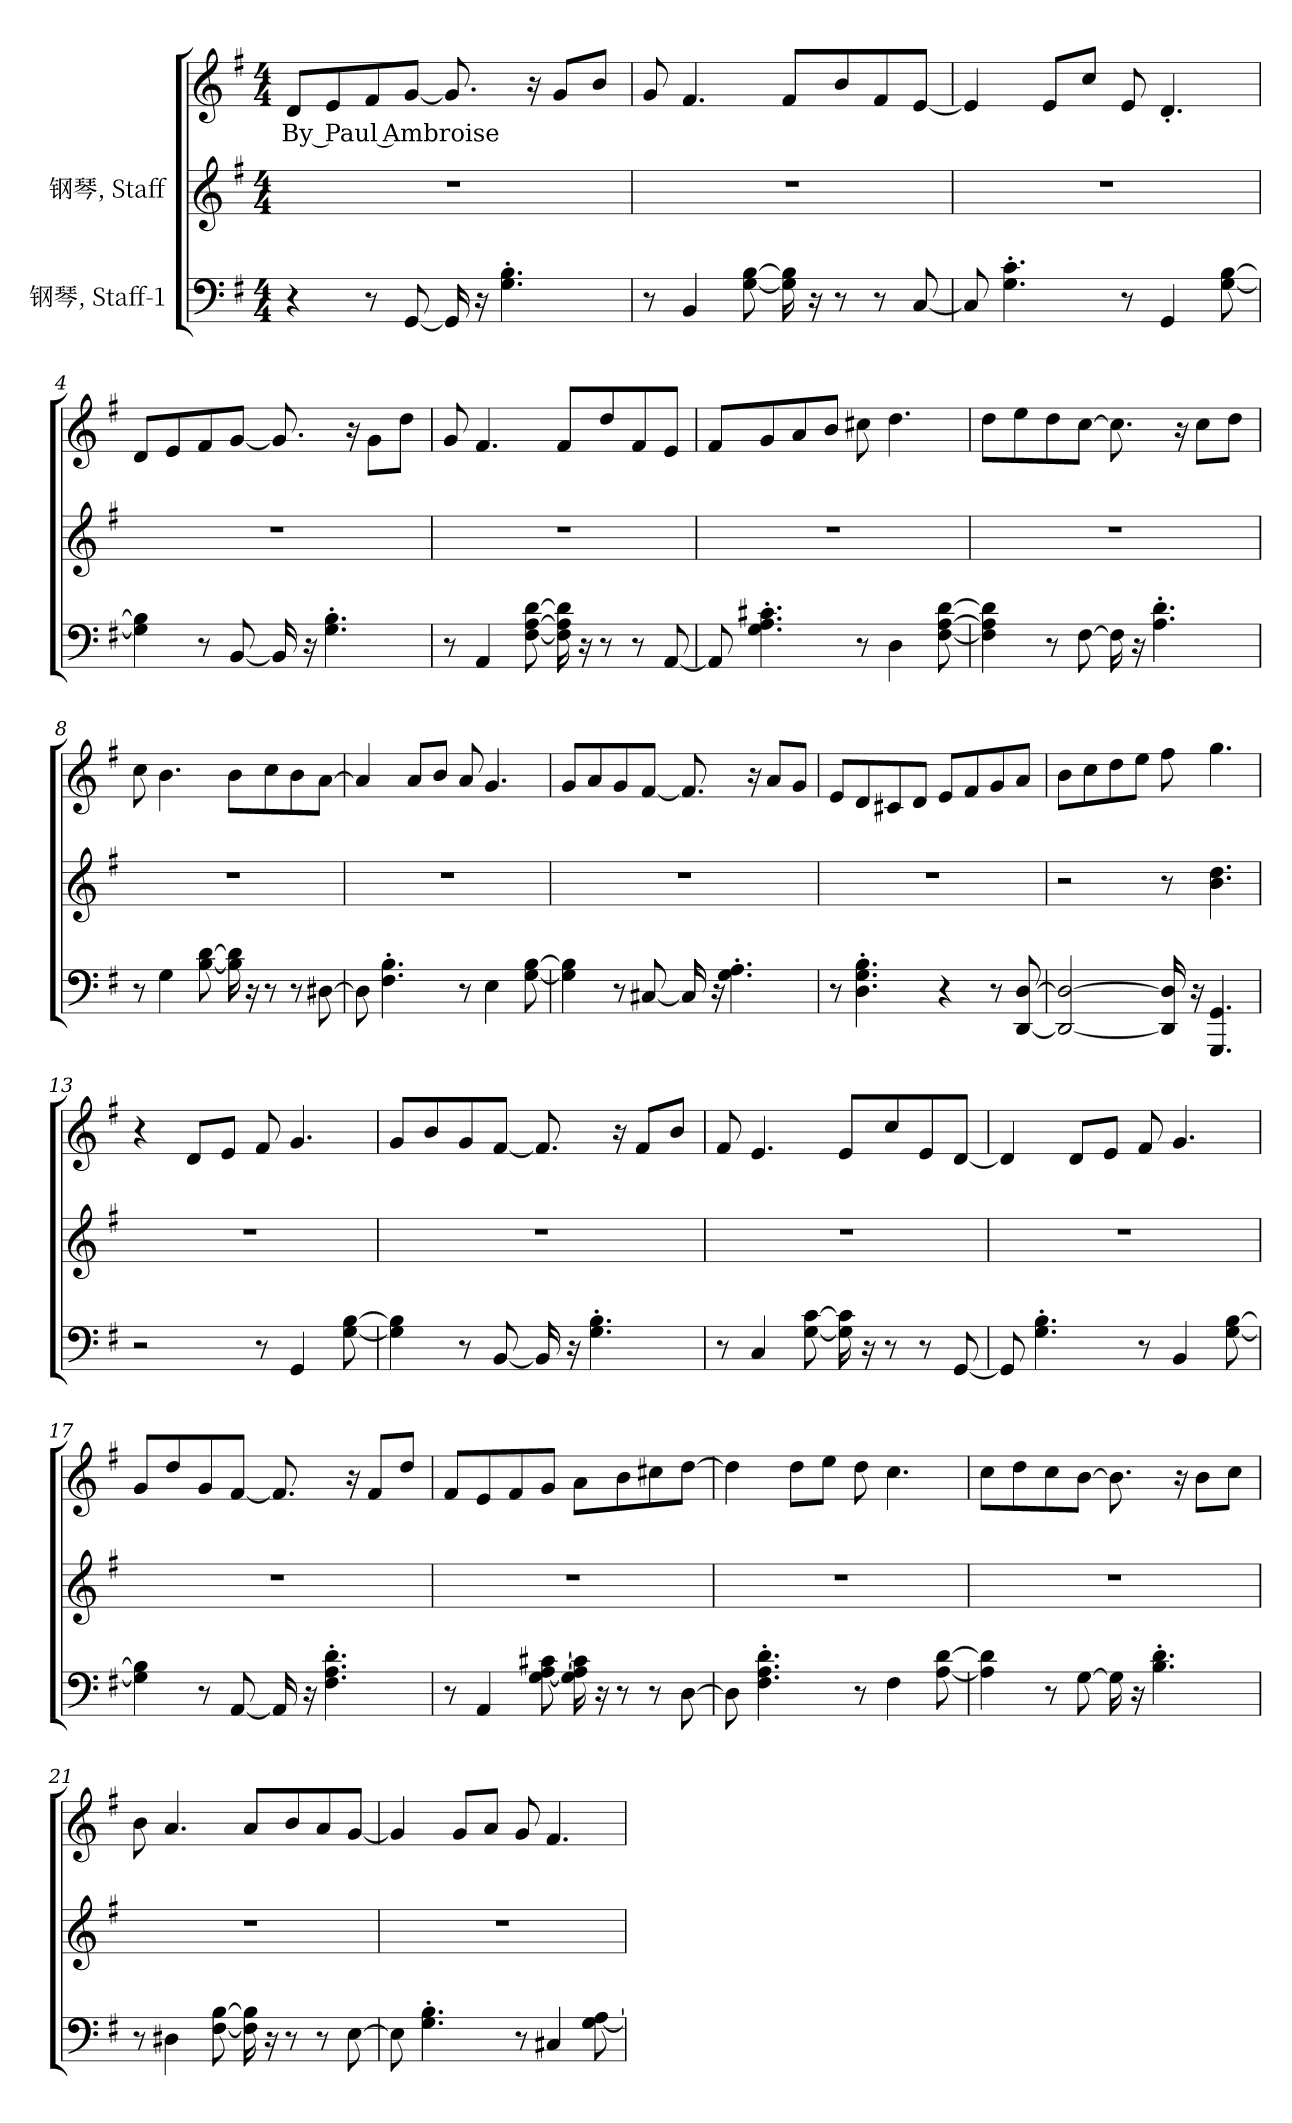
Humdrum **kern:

**kern	**kern	**kern	**text
*part2	*part1	*part1	*part1
*staff3	*staff2	*staff1	*staff1
*I"钢琴, Staff-1	*I"钢琴, Staff	*	*
*clefF4	*clefG2	*clefG2	*
*k[f#]	*k[f#]	*k[f#]	*
*M4/4	*M4/4	*M4/4	*
*MM157	*MM157	*MM157	*
=1	=1	=1	=1
4r	1r	8d/L	By Paul Ambroise
.	.	8e/	.
8r	.	8f#/	.
[8GG/	.	[8g/J	.
16GG/]	.	8.g/]	.
16r	.	.	.
4.G\' 4.B\'	.	.	.
.	.	16r	.
.	.	8g/L	.
.	.	8b/J	.
=2	=2	=2	=2
8r	1r	8g/	.
4BB/	.	4.f#/	.
[8G\ [8B\	.	.	.
16G\] 16B\]	.	8f#/L	.
16r	.	.	.
8r	.	8b/	.
8r	.	8f#/	.
[8C/	.	[8e/J	.
=3	=3	=3	=3
8C/]	1r	4e/]	.
4.G\' 4.c\'	.	.	.
.	.	8e/L	.
.	.	8cc/J	.
8r	.	8e/	.
4GG/	.	4.d'/	.
[8G\ [8B\	.	.	.
!!LO:LB:g=z
=4	=4	=4	=4
4G\] 4B\]	1r	8d/L	.
.	.	8e/	.
8r	.	8f#/	.
[8BB/	.	[8g/J	.
16BB/]	.	8.g/]	.
16r	.	.	.
4.G\' 4.B\'	.	.	.
.	.	16r	.
.	.	8g\L	.
.	.	8dd\J	.
=5	=5	=5	=5
8r	1r	8g/	.
4AA/	.	4.f#/	.
[8F#\ [8A\ [8d\	.	.	.
16F#\] 16A\] 16d\]	.	8f#/L	.
16r	.	.	.
8r	.	8dd/	.
8r	.	8f#/	.
[8AA/	.	8e/J	.
=6	=6	=6	=6
8AA/]	1r	8f#/L	.
4.G\' 4.A\' 4.c#X\'	.	8g/	.
.	.	8a/	.
.	.	8b/J	.
8r	.	8cc#X\	.
4D\	.	4.dd\	.
[8F#\ [8A\ [8d\	.	.	.
=7	=7	=7	=7
4F#\] 4A\] 4d\]	1r	8dd\L	.
.	.	8ee\	.
8r	.	8dd\	.
[8F#\	.	[8cc\J	.
16F#\]	.	8.cc\]	.
16r	.	.	.
4.A\' 4.d\'	.	.	.
.	.	16r	.
.	.	8cc\L	.
.	.	8dd\J	.
!!LO:LB:g=z
=8	=8	=8	=8
8r	1r	8cc\	.
4G\	.	4.b\	.
[8B\ [8d\	.	.	.
16B\] 16d\]	.	8b\L	.
16r	.	.	.
8r	.	8cc\	.
8r	.	8b\	.
[8D#X\	.	[8a\J	.
=9	=9	=9	=9
8D#\]	1r	4a/]	.
4.F#\' 4.B\'	.	.	.
.	.	8a/L	.
.	.	8b/J	.
8r	.	8a/	.
4E\	.	4.g/	.
[8G\ [8B\	.	.	.
=10	=10	=10	=10
4G\] 4B\]	1r	8g/L	.
.	.	8a/	.
8r	.	8g/	.
[8C#X/	.	[8f#/J	.
16C#/]	.	8.f#/]	.
16r	.	.	.
4.G\' 4.A\'	.	.	.
.	.	16r	.
.	.	8a/L	.
.	.	8g/J	.
=11	=11	=11	=11
8r	1r	8e/L	.
4.D\' 4.G\' 4.B\'	.	8d/	.
.	.	8c#X/	.
.	.	8d/J	.
4r	.	8e/L	.
.	.	8f#/	.
8r	.	8g/	.
[8DD/ [8D/	.	8a/J	.
!!LO:LB:g=z
=12	=12	=12	=12
2DD/_ 2D/_	2r	8b\L	.
.	.	8cc\	.
.	.	8dd\	.
.	.	8ee\J	.
16DD/] 16D/]	8r	8ff#\	.
16r	.	.	.
4.GGG/ 4.GG/	4.b\ 4.dd\	4.gg\	.
=13	=13	=13	=13
2r	1r	4r	.
.	.	8d/L	.
.	.	8e/J	.
8r	.	8f#/	.
4GG/	.	4.g/	.
[8G\ [8B\	.	.	.
=14	=14	=14	=14
4G\] 4B\]	1r	8g/L	.
.	.	8b/	.
8r	.	8g/	.
[8BB/	.	[8f#/J	.
16BB/]	.	8.f#/]	.
16r	.	.	.
4.G\' 4.B\'	.	.	.
.	.	16r	.
.	.	8f#/L	.
.	.	8b/J	.
=15	=15	=15	=15
8r	1r	8f#/	.
4C/	.	4.e/	.
[8G\ [8c\	.	.	.
16G\] 16c\]	.	8e/L	.
16r	.	.	.
8r	.	8cc/	.
8r	.	8e/	.
[8GG/	.	[8d/J	.
!!LO:PB:g=z
=16	=16	=16	=16
8GG/]	1r	4d/]	.
4.G\' 4.B\'	.	.	.
.	.	8d/L	.
.	.	8e/J	.
8r	.	8f#/	.
4BB/	.	4.g/	.
[8G\ [8B\	.	.	.
=17	=17	=17	=17
4G\] 4B\]	1r	8g/L	.
.	.	8dd/	.
8r	.	8g/	.
[8AA/	.	[8f#/J	.
16AA/]	.	8.f#/]	.
16r	.	.	.
4.F#\' 4.A\' 4.d\'	.	.	.
.	.	16r	.
.	.	8f#/L	.
.	.	8dd/J	.
=18	=18	=18	=18
8r	1r	8f#/L	.
4AA/	.	8e/	.
.	.	8f#/	.
[8G\ [8A\ [8c#X\	.	8g/J	.
16G\] 16A\] 16c#\]	.	8a\L	.
16r	.	.	.
8r	.	8b\	.
8r	.	8cc#X\	.
[8D\	.	[8dd\J	.
=19	=19	=19	=19
8D\]	1r	4dd\]	.
4.F#\' 4.A\' 4.d\'	.	.	.
.	.	8dd\L	.
.	.	8ee\J	.
8r	.	8dd\	.
4F#\	.	4.cc\	.
[8A\ [8d\	.	.	.
!!LO:LB:g=z
=20	=20	=20	=20
4A\] 4d\]	1r	8cc\L	.
.	.	8dd\	.
8r	.	8cc\	.
[8G\	.	[8b\J	.
16G\]	.	8.b\]	.
16r	.	.	.
4.B\' 4.d\'	.	.	.
.	.	16r	.
.	.	8b\L	.
.	.	8cc\J	.
=21	=21	=21	=21
8r	1r	8b\	.
4D#X\	.	4.a/	.
[8F#\ [8B\	.	.	.
16F#\] 16B\]	.	8a/L	.
16r	.	.	.
8r	.	8b/	.
8r	.	8a/	.
[8E\	.	[8g/J	.
=22	=22	=22	=22
8E\]	1r	4g/]	.
4.G\' 4.B\'	.	.	.
.	.	8g/L	.
.	.	8a/J	.
8r	.	8g/	.
4C#X/	.	4.f#/	.
[8G\ [8A\	.	.	.
=	=	=	=
*-	*-	*-	*-
